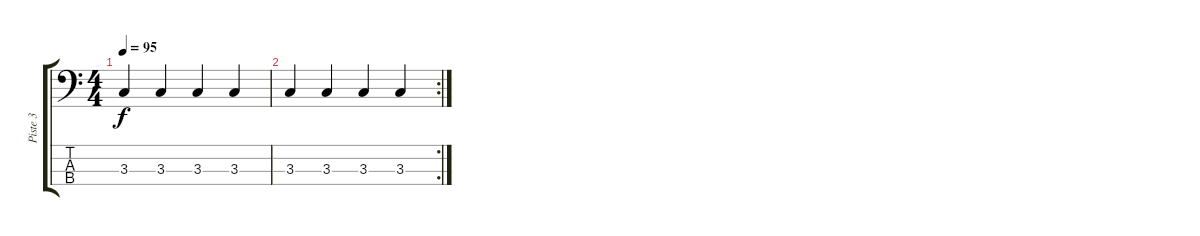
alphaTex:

\track ("Piste 3" "Piste 3") {instrument synthbass2}
\staff {score tabs}
\tuning (G2 D2 A1 E1) {hide}
\ts (4 4)
\tempo 95
\clef f4
\ks c
3.3.4{dy f} 3.3.4 3.3.4 3.3.4 |
\rc 2
3.3.4 3.3.4 3.3.4 3.3.4
